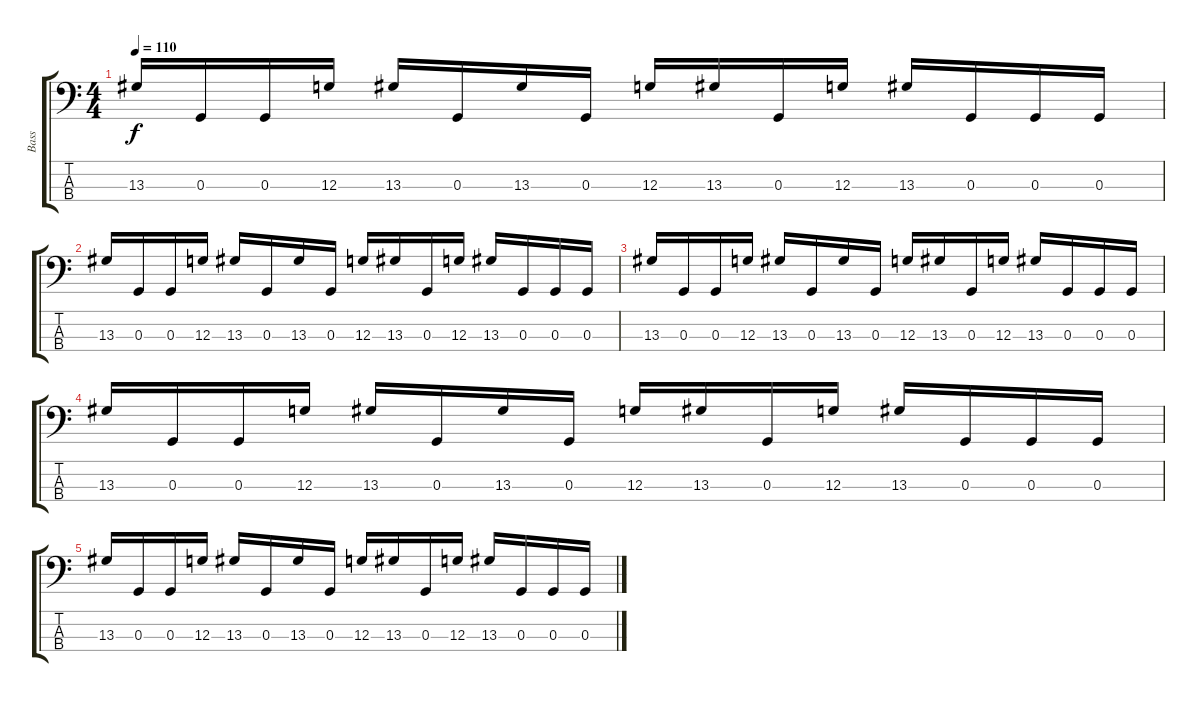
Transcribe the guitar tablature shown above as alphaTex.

\track ("Bass" "Bass") {instrument electricbasspick}
\staff {score tabs}
\tuning (F2 C2 G1 D1) {hide}
\ts (4 4)
\tempo 110
\clef f4
\ks c
13.3.16{dy f} 0.3.16 0.3.16 12.3.16 13.3.16 0.3.16 13.3.16 0.3.16 12.3.16 13.3.16 0.3.16 12.3.16 13.3.16 0.3.16 0.3.16 0.3.16 |
13.3.16 0.3.16 0.3.16 12.3.16 13.3.16 0.3.16 13.3.16 0.3.16 12.3.16 13.3.16 0.3.16 12.3.16 13.3.16 0.3.16 0.3.16 0.3.16 |
13.3.16 0.3.16 0.3.16 12.3.16 13.3.16 0.3.16 13.3.16 0.3.16 12.3.16 13.3.16 0.3.16 12.3.16 13.3.16 0.3.16 0.3.16 0.3.16 |
13.3.16 0.3.16 0.3.16 12.3.16 13.3.16 0.3.16 13.3.16 0.3.16 12.3.16 13.3.16 0.3.16 12.3.16 13.3.16 0.3.16 0.3.16 0.3.16 |
13.3.16 0.3.16 0.3.16 12.3.16 13.3.16 0.3.16 13.3.16 0.3.16 12.3.16 13.3.16 0.3.16 12.3.16 13.3.16 0.3.16 0.3.16 0.3.16
